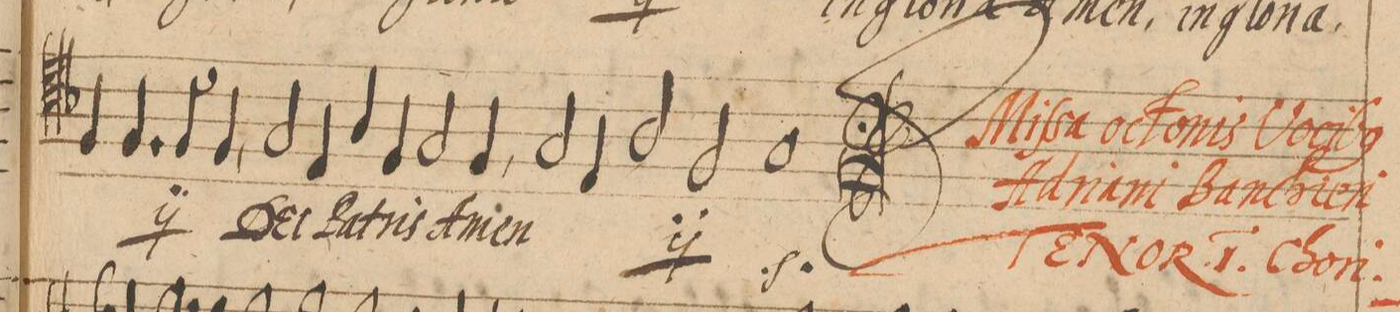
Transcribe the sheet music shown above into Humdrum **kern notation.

**kern	**text	**text
*I"TENOR	*	*
*clefC4	*	*
*k[b-]	*	*
*met(C|)	*	*
*M2/1	*	*
4F/	in	.
4.F/	glo-	.
8F/	-ri-	.
4F,</	-a	.
*	*Xij	*
2G/	DE-	.
4E/	-I	.
=96-	=96-	=96-
4A/	Pa-	.
4F/	-tris	.
2G/	A-	.
4F,</	-men	.
*	*ij	*
2G/	DE-	.
4E/	-I	.
=97-	=97-	=97-
2A/	Pa-	.
2F/	-tris	.
1G	A-	.
=98-	=98-	=98-
0F;	-men	.
==	==	==
*-	*-	*-
